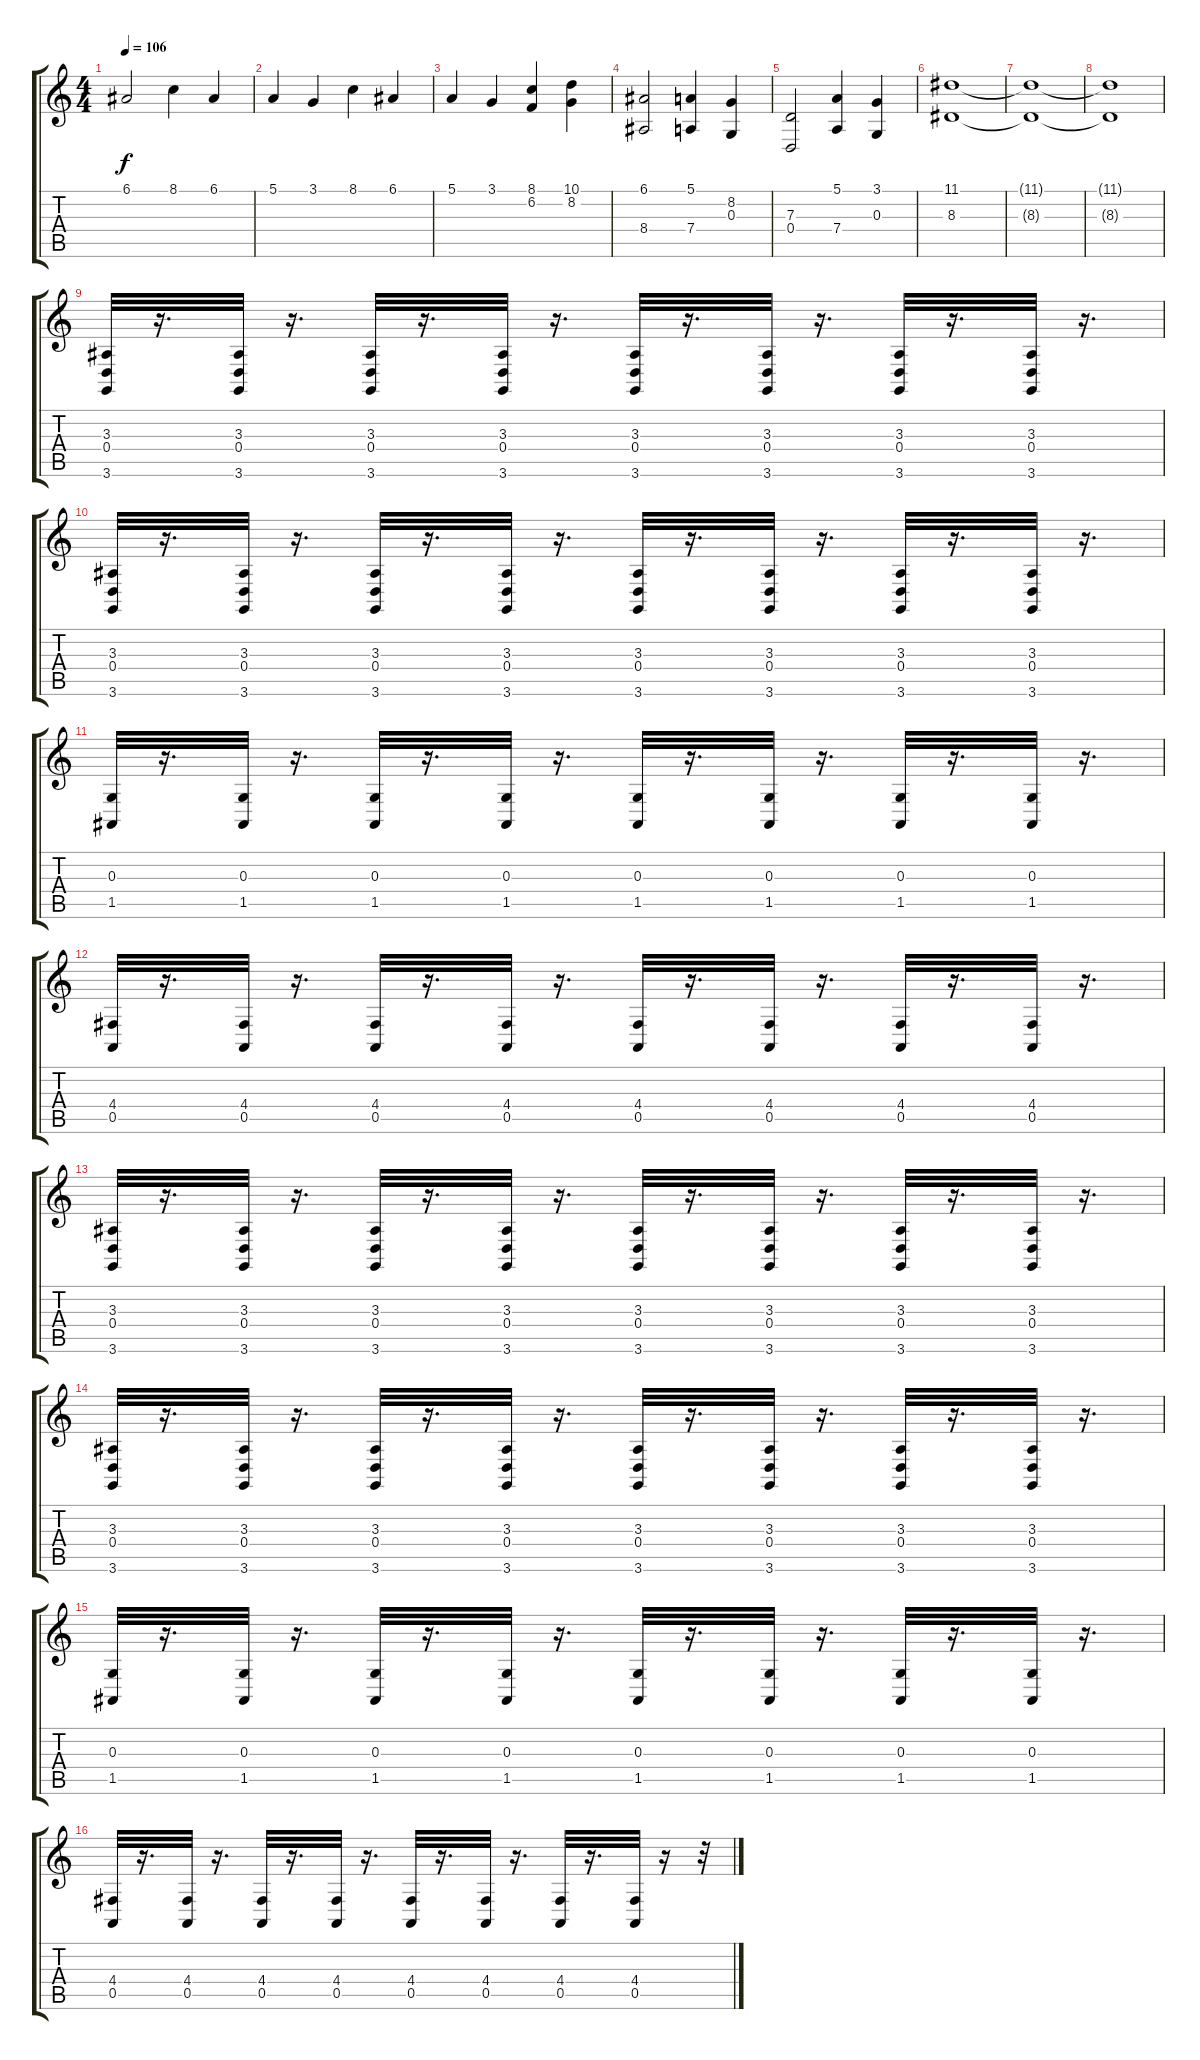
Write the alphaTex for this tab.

\track "" {instrument synthstrings1}
\staff {score tabs}
\tuning (E4 B3 G3 D3 A2 E2) {hide}
\ts (4 4)
\tempo 106
\clef g2
\ks c
6.1.2{dy f} 8.1.4 6.1.4 |
5.1.4 3.1.4 8.1.4 6.1.4 |
5.1.4 3.1.4 (8.1 6.2).4 (10.1 8.2).4 |
(6.1 8.4).2 (5.1 7.4).4 (8.2 0.3).4 |
(7.3 0.4).2 (5.1 7.4).4 (3.1 0.3).4 |
(11.1 8.3).1 |
(11.1{t} 8.3{t}).1 |
(11.1{t} 8.3{t}).1 |
(3.3 0.4 3.6).32{instrument stringensemble1} r.16{d} (3.3 0.4 3.6).32 r.16{d} (3.3 0.4 3.6).32 r.16{d} (3.3 0.4 3.6).32 r.16{d} (3.3 0.4 3.6).32 r.16{d} (3.3 0.4 3.6).32 r.16{d} (3.3 0.4 3.6).32 r.16{d} (3.3 0.4 3.6).32 r.16{d} |
(3.3 0.4 3.6).32 r.16{d} (3.3 0.4 3.6).32 r.16{d} (3.3 0.4 3.6).32 r.16{d} (3.3 0.4 3.6).32 r.16{d} (3.3 0.4 3.6).32 r.16{d} (3.3 0.4 3.6).32 r.16{d} (3.3 0.4 3.6).32 r.16{d} (3.3 0.4 3.6).32 r.16{d} |
(0.3 1.5).32 r.16{d} (0.3 1.5).32 r.16{d} (0.3 1.5).32 r.16{d} (0.3 1.5).32 r.16{d} (0.3 1.5).32 r.16{d} (0.3 1.5).32 r.16{d} (0.3 1.5).32 r.16{d} (0.3 1.5).32 r.16{d} |
(4.4 0.5).32 r.16{d} (4.4 0.5).32 r.16{d} (4.4 0.5).32 r.16{d} (4.4 0.5).32 r.16{d} (4.4 0.5).32 r.16{d} (4.4 0.5).32 r.16{d} (4.4 0.5).32 r.16{d} (4.4 0.5).32 r.16{d} |
(3.3 0.4 3.6).32 r.16{d} (3.3 0.4 3.6).32 r.16{d} (3.3 0.4 3.6).32 r.16{d} (3.3 0.4 3.6).32 r.16{d} (3.3 0.4 3.6).32 r.16{d} (3.3 0.4 3.6).32 r.16{d} (3.3 0.4 3.6).32 r.16{d} (3.3 0.4 3.6).32 r.16{d} |
(3.3 0.4 3.6).32 r.16{d} (3.3 0.4 3.6).32 r.16{d} (3.3 0.4 3.6).32 r.16{d} (3.3 0.4 3.6).32 r.16{d} (3.3 0.4 3.6).32 r.16{d} (3.3 0.4 3.6).32 r.16{d} (3.3 0.4 3.6).32 r.16{d} (3.3 0.4 3.6).32 r.16{d} |
(0.3 1.5).32 r.16{d} (0.3 1.5).32 r.16{d} (0.3 1.5).32 r.16{d} (0.3 1.5).32 r.16{d} (0.3 1.5).32 r.16{d} (0.3 1.5).32 r.16{d} (0.3 1.5).32 r.16{d} (0.3 1.5).32 r.16{d} |
(4.4 0.5).32 r.16{d} (4.4 0.5).32 r.16{d} (4.4 0.5).32 r.16{d} (4.4 0.5).32 r.16{d} (4.4 0.5).32 r.16{d} (4.4 0.5).32 r.16{d} (4.4 0.5).32 r.16{d} (4.4 0.5).32 r.16 r.32
